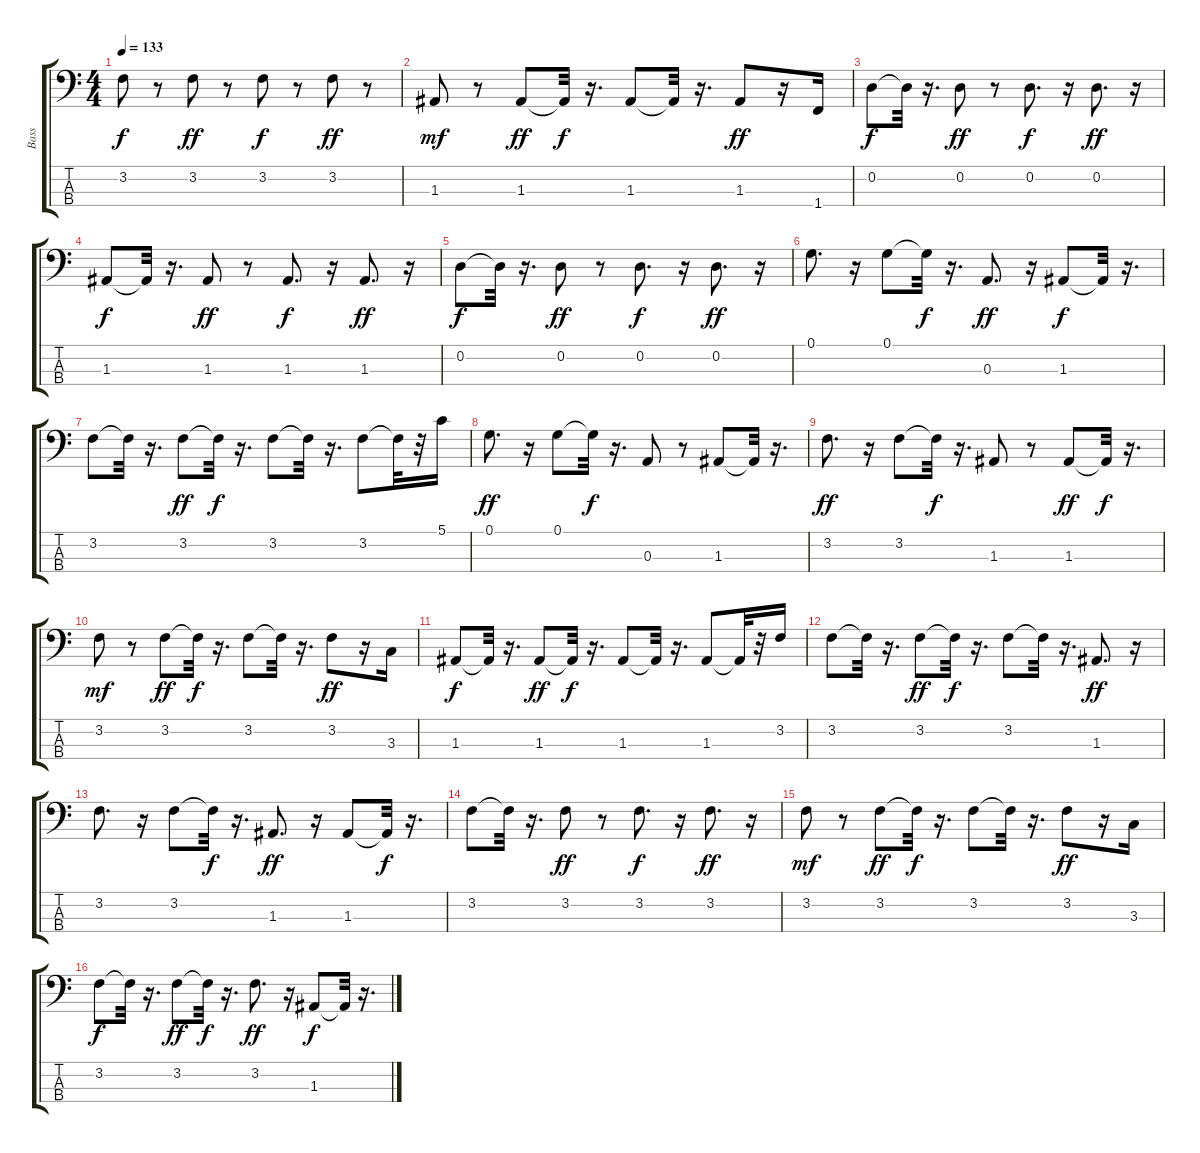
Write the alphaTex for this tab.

\track ("Bass    " "Bass    ") {instrument electricbassfinger}
\staff {score tabs}
\tuning (G2 D2 A1 E1) {hide}
\ts (4 4)
\tempo 133
\clef f4
\ks c
3.2.8{dy f} r.8 3.2.8{dy ff} r.8 3.2.8{dy f} r.8 3.2.8{dy ff} r.8 |
1.3.8{dy mf} r.8 1.3.8{dy ff} 1.3{t}.32{dy f} r.16{d} 1.3.8 1.3{t}.32 r.16{d} 1.3.8{dy ff} r.16 1.4.16 |
0.2.8{dy f} 0.2{t}.32 r.16{d} 0.2.8{dy ff} r.8 0.2.8{d dy f} r.16 0.2.8{d dy ff} r.16 |
1.3.8{dy f} 1.3{t}.32 r.16{d} 1.3.8{dy ff} r.8 1.3.8{d dy f} r.16 1.3.8{d dy ff} r.16 |
0.2.8{dy f} 0.2{t}.32 r.16{d} 0.2.8{dy ff} r.8 0.2.8{d dy f} r.16 0.2.8{d dy ff} r.16 |
0.1.8{d} r.16 0.1.8 0.1{t}.32{dy f} r.16{d} 0.3.8{d dy ff} r.16 1.3.8{dy f} 1.3{t}.32 r.16{d} |
3.2.8 3.2{t}.32 r.16{d} 3.2.8{dy ff} 3.2{t}.32{dy f} r.16{d} 3.2.8 3.2{t}.32 r.16{d} 3.2.8 3.2{t}.32 r.32 5.1.16 |
0.1.8{d dy ff} r.16 0.1.8 0.1{t}.32{dy f} r.16{d} 0.3.8 r.8 1.3.8 1.3{t}.32 r.16{d} |
3.2.8{d dy ff} r.16 3.2.8 3.2{t}.32{dy f} r.16{d} 1.3.8 r.8 1.3.8{dy ff} 1.3{t}.32{dy f} r.16{d} |
3.2.8{dy mf} r.8 3.2.8{dy ff} 3.2{t}.32{dy f} r.16{d} 3.2.8 3.2{t}.32 r.16{d} 3.2.8{dy ff} r.16 3.3.16 |
1.3.8{dy f} 1.3{t}.32 r.16{d} 1.3.8{dy ff} 1.3{t}.32{dy f} r.16{d} 1.3.8 1.3{t}.32 r.16{d} 1.3.8 1.3{t}.32 r.32 3.2.16 |
3.2.8 3.2{t}.32 r.16{d} 3.2.8{dy ff} 3.2{t}.32{dy f} r.16{d} 3.2.8 3.2{t}.32 r.16{d} 1.3.8{d dy ff} r.16 |
3.2.8{d} r.16 3.2.8 3.2{t}.32{dy f} r.16{d} 1.3.8{d dy ff} r.16 1.3.8 1.3{t}.32{dy f} r.16{d} |
3.2.8 3.2{t}.32 r.16{d} 3.2.8{dy ff} r.8 3.2.8{d dy f} r.16 3.2.8{d dy ff} r.16 |
3.2.8{dy mf} r.8 3.2.8{dy ff} 3.2{t}.32{dy f} r.16{d} 3.2.8 3.2{t}.32 r.16{d} 3.2.8{dy ff} r.16 3.3.16 |
3.2.8{dy f} 3.2{t}.32 r.16{d} 3.2.8{dy ff} 3.2{t}.32{dy f} r.16{d} 3.2.8{d dy ff} r.16 1.3.8{dy f} 1.3{t}.32 r.16{d}
